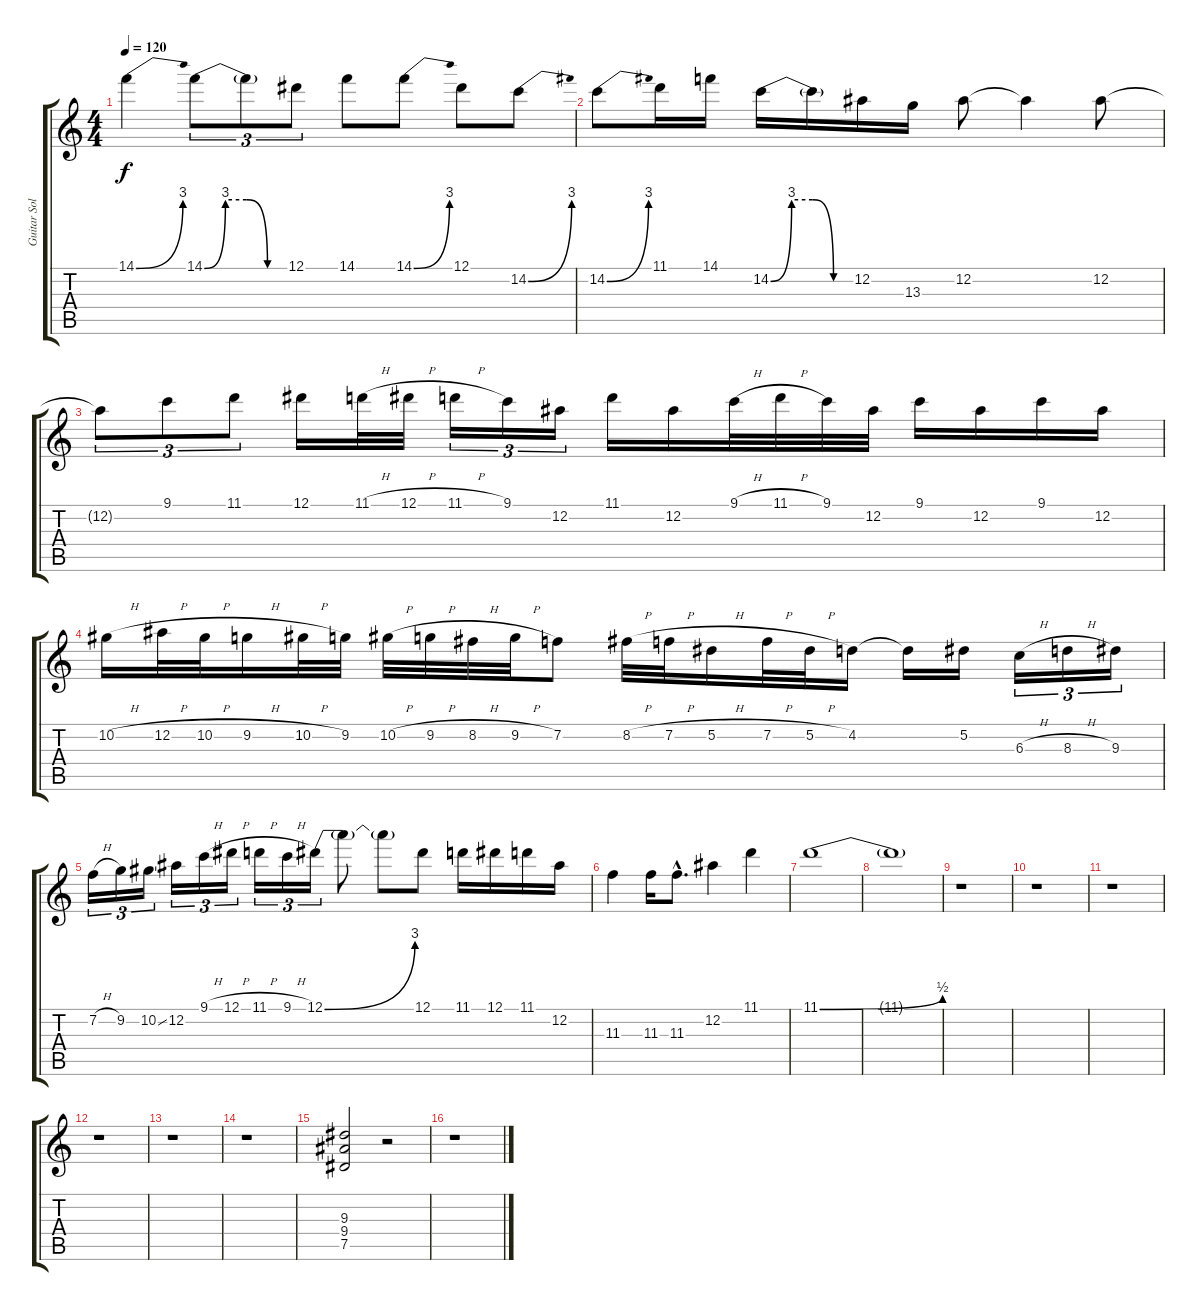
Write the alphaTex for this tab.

\track ("Guitar Solo" "Guitar Sol") {instrument distortionguitar}
\staff {score tabs}
\tuning (Eb4 Bb3 Gb3 Db3 Ab2 Eb2) {hide}
\ts (4 4)
\tempo 120
\clef g2
\ks c
14.1{be (bend 0 0 60 12)}.4{dy f} 14.1{be (custom 0 0 15 12 30 12 45 0 60 0)}.8{tu (3 2)} 14.1{t}.8{tu (3 2)} 12.1.8{tu (3 2)} 14.1.8 14.1{be (bend 0 0 60 12)}.8 12.1.8 14.2{be (bend 0 0 60 12)}.8 |
14.2{be (bend 0 0 60 12)}.8 11.1.16 14.1.16 14.2{be (custom 0 0 15 12 30 12 45 0 60 0)}.16 14.2{t}.16 12.2.16 13.3.16 12.2.8 12.2{t}.4 12.2.8 |
12.2{t}.8{tu (3 2)} 9.1.8{tu (3 2)} 11.1.8{tu (3 2)} 12.1.16 11.1{h}.32 12.1{h}.32 11.1{h}.16{tu (3 2)} 9.1.16{tu (3 2)} 12.2.16{tu (3 2)} 11.1.16 12.2.16 9.1{h}.32 11.1{h}.32 9.1.32 12.2.32 9.1.16 12.2.16 9.1.16 12.2.16 |
10.2{h}.16 12.2{h}.32 10.2{h}.32 9.2{h}.16 10.2{h}.32 9.2.32 10.2{h}.32 9.2{h}.32 8.2{h}.32 9.2{h}.32 7.2.8 8.2{h}.32 7.2{h}.32 5.2{h}.16 7.2{h}.32 5.2{h}.32 4.2.16 4.2{t}.16 5.2.16 6.3{h}.16{tu (3 2)} 8.3{h}.16{tu (3 2)} 9.3.16{tu (3 2)} |
7.2{h}.16{tu (3 2)} 9.2.16{tu (3 2)} 10.2{ss}.16{tu (3 2)} 12.2.16{tu (3 2)} 9.1{h}.16{tu (3 2)} 12.1{h}.16{tu (3 2)} 11.1{h}.16{tu (3 2)} 9.1{h}.16{tu (3 2)} 12.1{be (bend 0 0 60 12)}.16{tu (3 2)} 12.1{t}.8 12.1{t}.8 12.1.8 11.1.16 12.1.16 11.1.16 12.2.16 |
11.3.4 11.3.16 11.3{hac}.8{d} 12.2.4 11.1.4 |
11.1{be (bend 0 0 60 2)}.1 |
11.1{t}.1 |
r.1 |
r.1 |
r.1 |
r.1 |
r.1 |
r.1 |
(9.3 9.4 7.5).2 r.2 |
r.1
